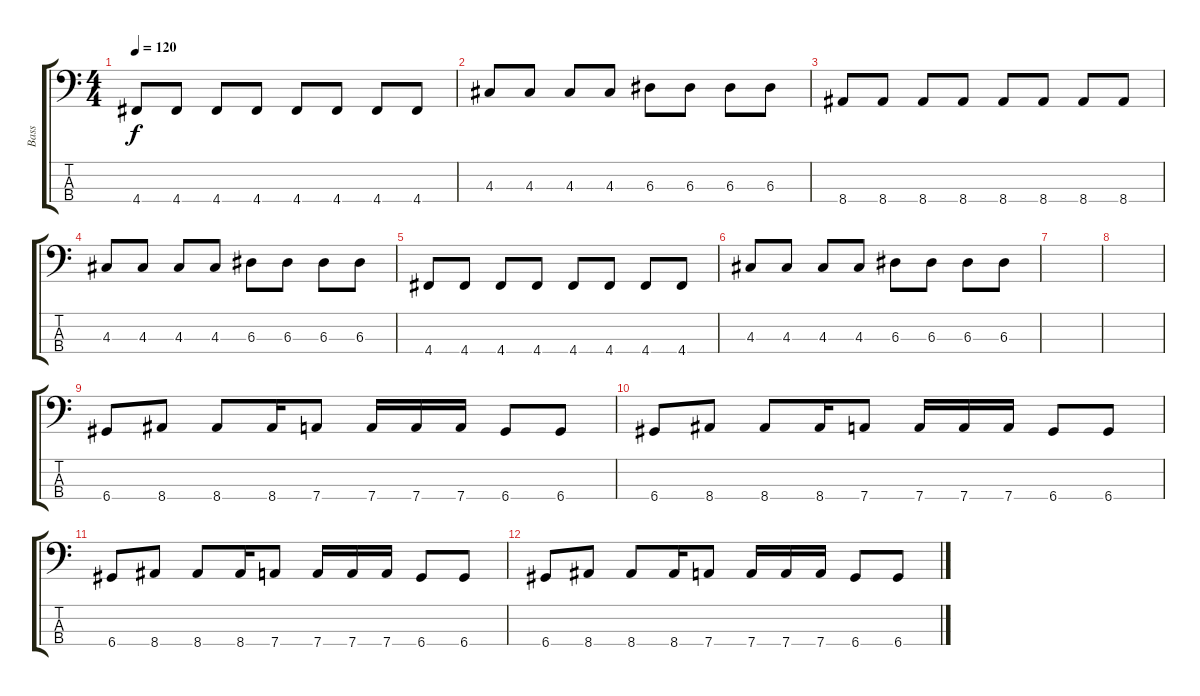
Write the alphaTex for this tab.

\track ("Bass" "Bass") {instrument electricbassfinger}
\staff {score tabs}
\tuning (G2 D2 A1 D1) {hide}
\ts (4 4)
\tempo 120
\clef f4
\ks c
4.4.8{dy f} 4.4.8 4.4.8 4.4.8 4.4.8 4.4.8 4.4.8 4.4.8 |
4.3.8 4.3.8 4.3.8 4.3.8 6.3.8 6.3.8 6.3.8 6.3.8 |
8.4.8 8.4.8 8.4.8 8.4.8 8.4.8 8.4.8 8.4.8 8.4.8 |
4.3.8 4.3.8 4.3.8 4.3.8 6.3.8 6.3.8 6.3.8 6.3.8 |
4.4.8 4.4.8 4.4.8 4.4.8 4.4.8 4.4.8 4.4.8 4.4.8 |
4.3.8 4.3.8 4.3.8 4.3.8 6.3.8 6.3.8 6.3.8 6.3.8 |
|
|
6.4.8 8.4.8 8.4.8 8.4.16 7.4.8 7.4.16 7.4.16 7.4.16 6.4.8 6.4.8 |
6.4.8 8.4.8 8.4.8 8.4.16 7.4.8 7.4.16 7.4.16 7.4.16 6.4.8 6.4.8 |
6.4.8 8.4.8 8.4.8 8.4.16 7.4.8 7.4.16 7.4.16 7.4.16 6.4.8 6.4.8 |
6.4.8 8.4.8 8.4.8 8.4.16 7.4.8 7.4.16 7.4.16 7.4.16 6.4.8 6.4.8
